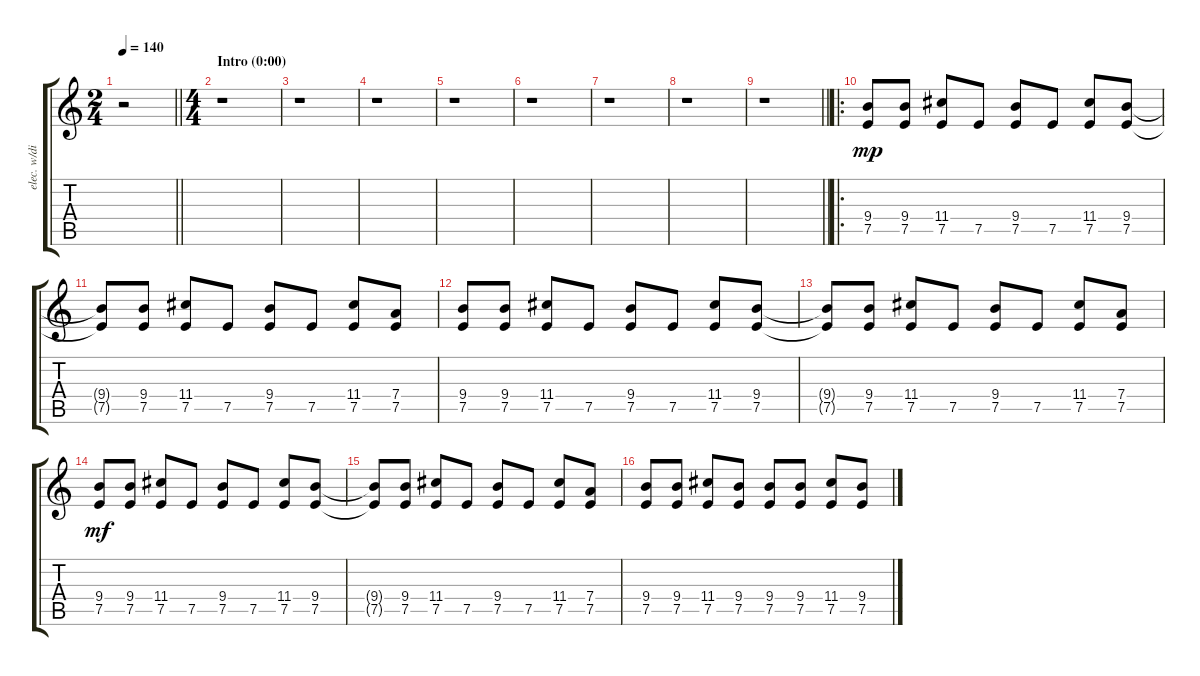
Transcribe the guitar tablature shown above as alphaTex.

\track ("elec. w/dist. and reverb" "elec. w/di") {instrument distortionguitar}
\staff {score tabs}
\tuning (E4 B3 G3 D3 A2 E2) {hide}
\ts (2 4)
\tempo 140
\clef g2
\barLineRight lightlight
\ks c
r.2{dy mp instrument distortionguitar} |
\ts (4 4)
\section ("" "Intro (0:00)")
r.1 |
r.1 |
r.1 |
r.1 |
r.1 |
r.1 |
r.1 |
\barLineRight lightlight
r.1 |
\ro
(9.4 7.5).8 (9.4 7.5).8 (11.4 7.5).8 7.5.8 (9.4 7.5).8 7.5.8 (11.4 7.5).8 (9.4 7.5).8 |
(9.4{t} 7.5{t}).8 (9.4 7.5).8 (11.4 7.5).8 7.5.8 (9.4 7.5).8 7.5.8 (11.4 7.5).8 (7.4 7.5).8 |
(9.4 7.5).8 (9.4 7.5).8 (11.4 7.5).8 7.5.8 (9.4 7.5).8 7.5.8 (11.4 7.5).8 (9.4 7.5).8 |
(9.4{t} 7.5{t}).8 (9.4 7.5).8 (11.4 7.5).8 7.5.8 (9.4 7.5).8 7.5.8 (11.4 7.5).8 (7.4 7.5).8 |
(9.4 7.5).8{dy mf} (9.4 7.5).8 (11.4 7.5).8 7.5.8 (9.4 7.5).8 7.5.8 (11.4 7.5).8 (9.4 7.5).8 |
(9.4{t} 7.5{t}).8 (9.4 7.5).8 (11.4 7.5).8 7.5.8 (9.4 7.5).8 7.5.8 (11.4 7.5).8 (7.4 7.5).8 |
(9.4 7.5).8 (9.4 7.5).8 (11.4 7.5).8 (9.4 7.5).8 (9.4 7.5).8 (9.4 7.5).8 (11.4 7.5).8 (9.4 7.5).8
